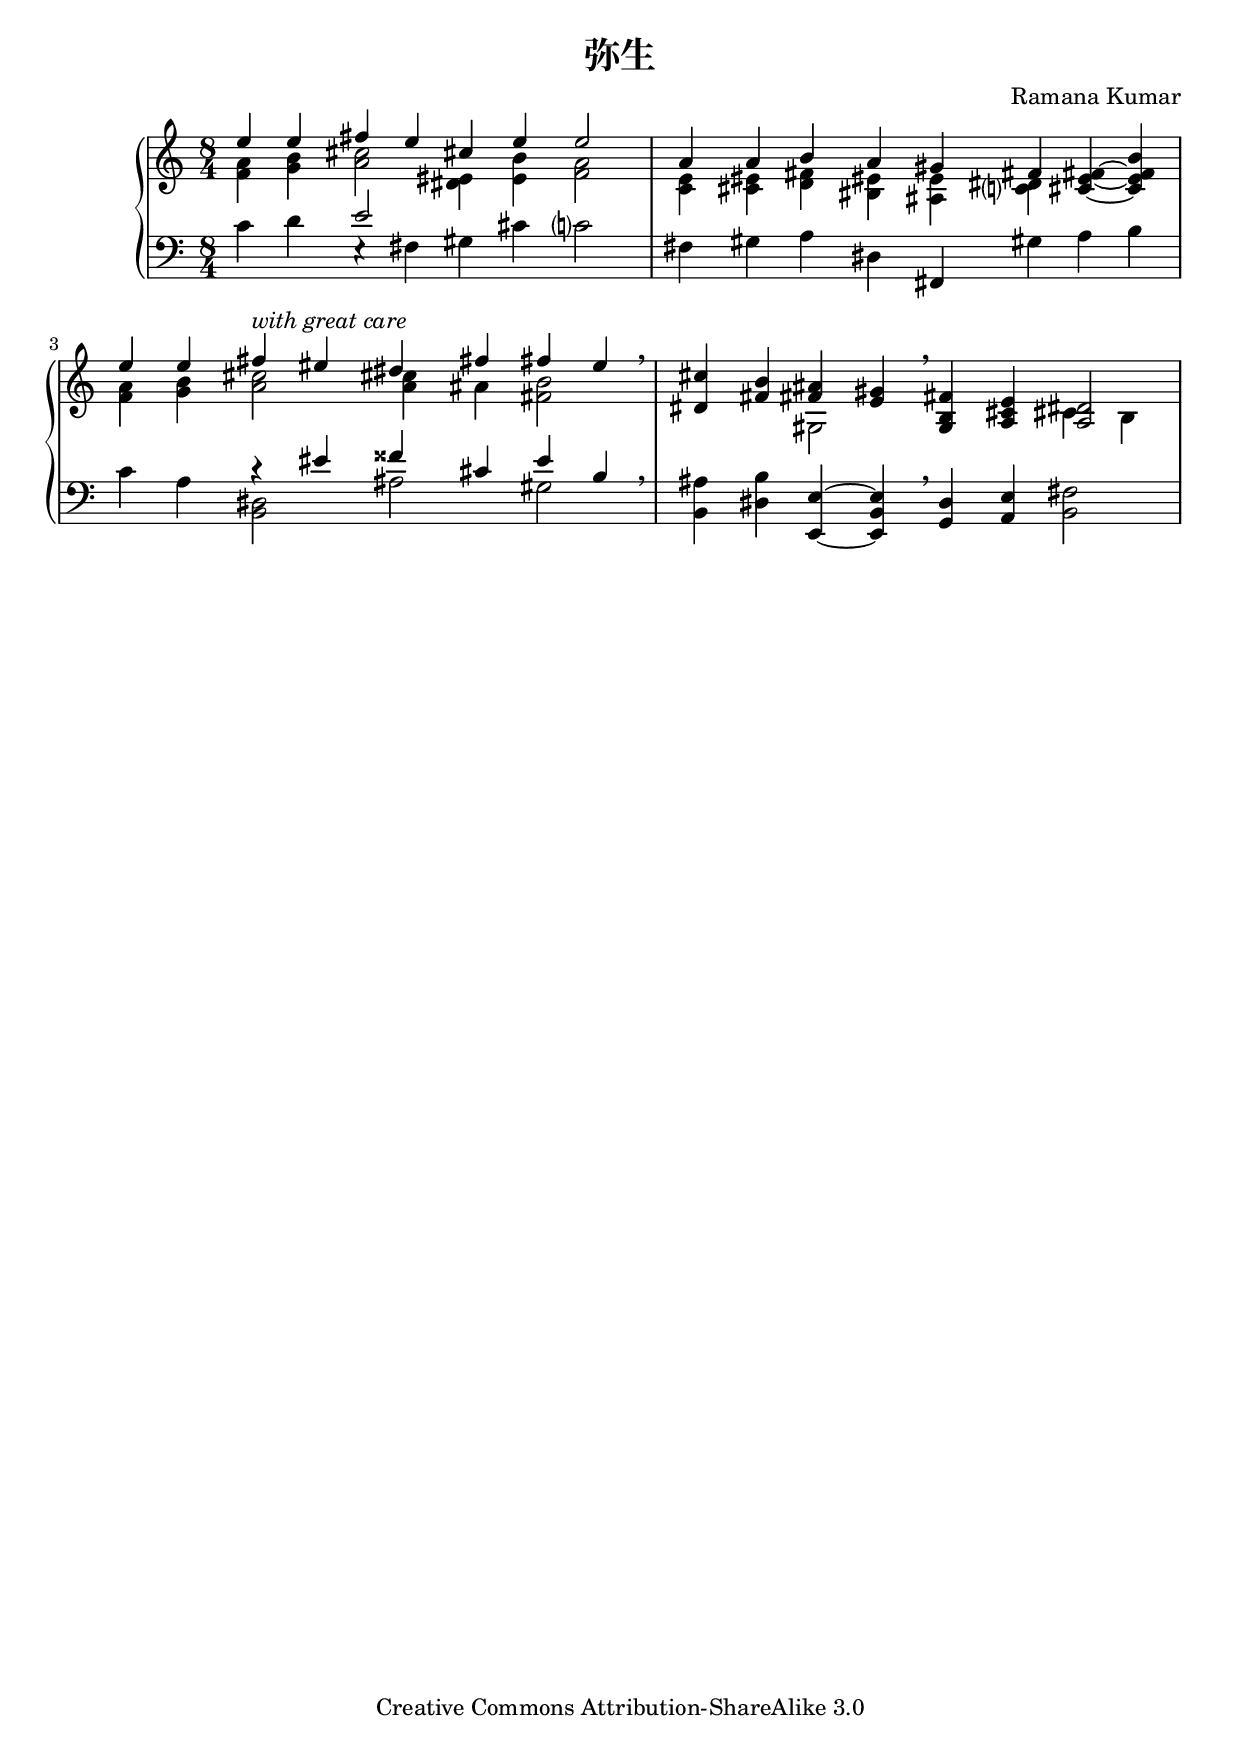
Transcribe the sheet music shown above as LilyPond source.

\version "2.14.0"

\header {
  title = "弥生"
  composer = "Ramana Kumar"
  date = "2012"
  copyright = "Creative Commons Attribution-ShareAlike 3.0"
}

#(ly:set-option 'point-and-click #f)

\score {
  \context PianoStaff <<
    #(set-accidental-style 'forget 'Score)
    \context Staff = right <<
      \clef treble
      \time 8/4
      << {
        << {e''4 e'' fis'' e'' cis'' e'' e''2}
        \\ {<f' a'>4 <g' b'> <a' cis''>2 <dis' eis'>4  <e' b'> <f' a'>2} >>
      | << {a'4 a' b' a' gis' fis'}
        \\ {<c' e'>4 <cis' eis'> <d' fis'> <bis eis'> <ais e'> <c'? dis'> } >>
        <cis' e' fis'>4 ~ <cis' e' fis' b'>
      | << {e''4 e'' fis'' -\markup{\italic "with great care"} eis'' dis'' fis'' fis'' e''}
        \\ {<f' a'>4 <g' b'> <a' cis''>2  <a' cis''>4 ais' <fis' b'>2} >> \breathe
      | <dis' cis''>4 <fis' b'> << {<fis' ais'>4 <e' gis'>} \\ gis2 >> \breathe
        <g b fis'>4 <a cis' e'> << <a dis'>2 \\ {cis'4 b} >>
      |
      } >>
    >>
    \context Staff = left <<
      \clef bass
      << {
        c'4 d' << e'2 \\ {e4 \rest fis} >> gis cis' c'?2
      | fis4 gis a dis fis, gis a b
      | c'4 a << {r4 eis' fisis' cis' e' b} \\ {<b, dis>2 ais gis} >> \breathe
      | <b, ais>4 <dis b> <e, e> ~ <e, b, e> \breathe <g, d>4 <a, e> <b, fis>2
      |
      } >>
    >>
  >>
}
